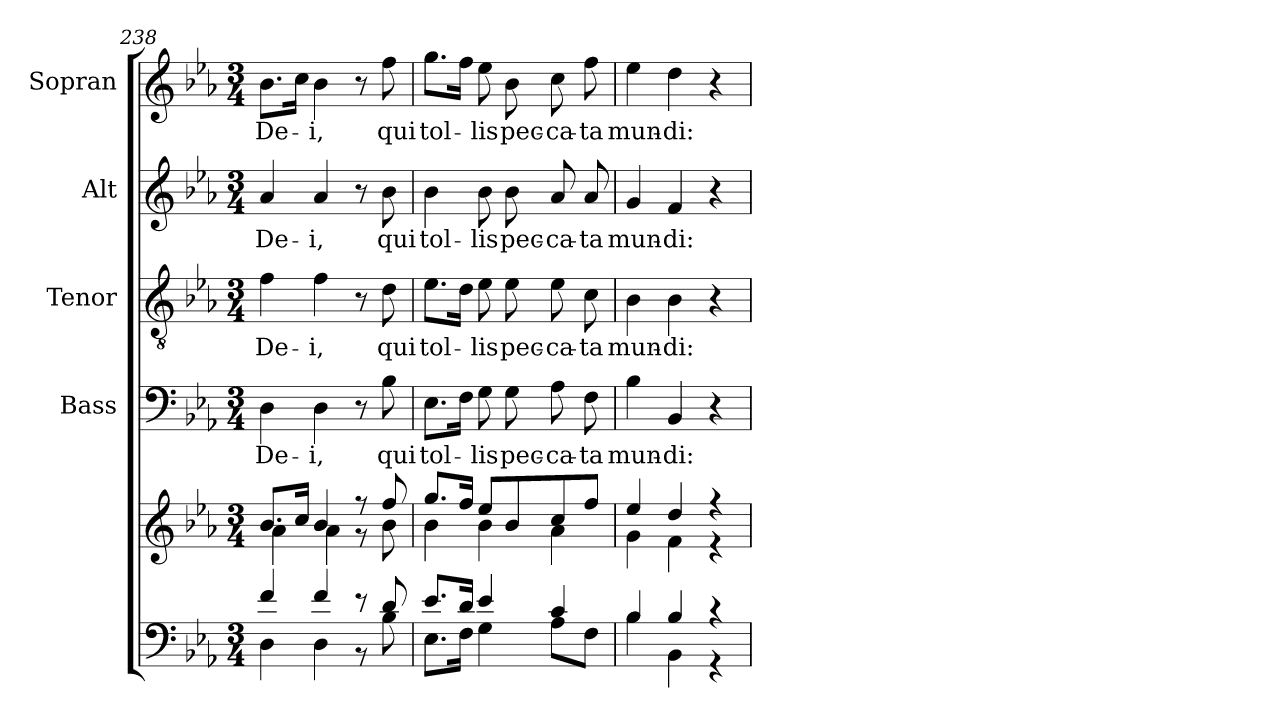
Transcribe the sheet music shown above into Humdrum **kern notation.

**kern	**kern	**kern	**text	**kern	**text	**kern	**text	**kern	**text
*part5	*part5	*part4	*part4	*part3	*part3	*part2	*part2	*part1	*part1
*staff6	*staff5	*staff4	*staff4	*staff3	*staff3	*staff2	*staff2	*staff1	*staff1
*	*	*I"Bass	*	*I"Tenor	*	*I"Alt	*	*I"Sopran	*
*	*	*I'B.	*	*I'T.	*	*I'A.	*	*I'S.	*
*clefF4	*clefG2	*clefF4	*	*clefGv2	*	*clefG2	*	*clefG2	*
*k[b-e-a-]	*k[b-e-a-]	*k[b-e-a-]	*	*k[b-e-a-]	*	*k[b-e-a-]	*	*k[b-e-a-]	*
*E-:	*E-:	*E-:	*	*E-:	*	*E-:	*	*E-:	*
*M3/4	*M3/4	*M3/4	*	*M3/4	*	*M3/4	*	*M3/4	*
=238	=238	=238	=238	=238	=238	=238	=238	=238	=238
*^	*^	*	*	*	*	*	*	*	*
!	!	!	!	!	!LO:LY:b	!	!LO:LY:b	!	!LO:LY:b	!	!LO:LY:b
4f/	4D\	8.b-/L	4a-\	4D\	De-	4f\	De-	4a-/	De-	8.b-\L	De-
.	.	16cc/Jk	.	.	.	.	.	.	.	16cc\Jk	.
!	!	!	!	!	!LO:LY:b	!	!LO:LY:b	!	!LO:LY:b	!	!LO:LY:b
4f/	4D\	4b-/	4a-\	4D\	-i,	4f\	-i,	4a-/	-i,	4b-\	-i,
8r	8r	8r	8r	8r	.	8r	.	8r	.	8r	.
!	!	!	!	!	!LO:LY:b	!	!LO:LY:b	!	!LO:LY:b	!	!LO:LY:b
8d/	8B-\	8ff/	8b-\	8B-\	qui	8d\	qui	8b-\	qui	8ff\	qui
=239	=239	=239	=239	=239	=239	=239	=239	=239	=239	=239	=239
!	!	!	!	!	!LO:LY:b	!	!LO:LY:b	!	!LO:LY:b	!	!LO:LY:b
8.e-/L	8.E-\L	8.gg/L	4b-\	8.E-\L	tol-	8.e-\L	tol-	4b-\	tol-	8.gg\L	tol-
16d/Jk	16F\Jk	16ff/Jk	.	16F\Jk	.	16d\Jk	.	.	.	16ff\Jk	.
!	!	!	!	!	!LO:LY:b	!	!LO:LY:b	!	!LO:LY:b	!	!LO:LY:b
4e-/	4G\	8ee-/L	4b-\	8G\	-lis	8e-\	-lis	8b-\	-lis	8ee-\	-lis
!	!	!	!	!	!LO:LY:b	!	!LO:LY:b	!	!LO:LY:b	!	!LO:LY:b
.	.	8b-/	.	8G\	pec-	8e-\	pec-	8b-\	pec-	8b-\	pec-
!	!	!	!	!	!LO:LY:b	!	!LO:LY:b	!	!LO:LY:b	!	!LO:LY:b
4c/	8A-\L	8cc/	4a-\	8A-\	-ca-	8e-\	-ca-	8a-/	-ca-	8cc\	-ca-
!	!	!	!	!	!LO:LY:b	!	!LO:LY:b	!	!LO:LY:b	!	!LO:LY:b
.	8F\J	8ff/J	.	8F\	-ta	8c\	-ta	8a-/	-ta	8ff\	-ta
=240	=240	=240	=240	=240	=240	=240	=240	=240	=240	=240	=240
!	!	!	!	!	!LO:LY:b	!	!LO:LY:b	!	!LO:LY:b	!	!LO:LY:b
4B-/	4B-\	4ee-/	4g\	4B-\	mun-	4B-\	mun-	4g/	mun-	4ee-\	mun-
!	!	!	!	!	!LO:LY:b	!	!LO:LY:b	!	!LO:LY:b	!	!LO:LY:b
4B-/	4BB-\	4dd/	4f\	4BB-/	-di:	4B-\	-di:	4f/	-di:	4dd\	-di:
4r	4r	4r	4r	4r	.	4r	.	4r	.	4r	.
*v	*v	*	*	*	*	*	*	*	*	*	*
*	*v	*v	*	*	*	*	*	*	*	*
=	=	=	=	=	=	=	=	=	=
*-	*-	*-	*-	*-	*-	*-	*-	*-	*-
